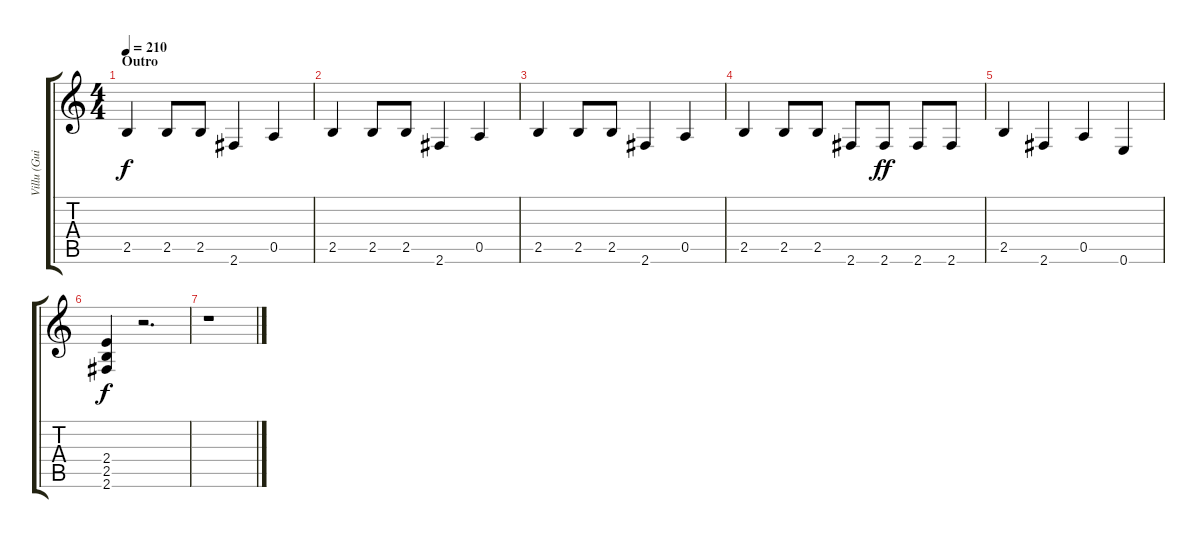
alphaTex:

\track ("Villu (Guitar I)" "Villu (Gui") {instrument overdrivenguitar}
\staff {score tabs}
\tuning (E4 B3 G3 D3 A2 E2) {hide}
\ts (4 4)
\section ("" "Outro")
\tempo 210
\clef g2
\ks c
2.5.4{dy f} 2.5.8 2.5.8 2.6.4 0.5.4 |
2.5.4 2.5.8 2.5.8 2.6.4 0.5.4 |
2.5.4 2.5.8 2.5.8 2.6.4 0.5.4 |
2.5.4 2.5.8 2.5.8 2.6.8 2.6.8{dy ff} 2.6.8 2.6.8 |
2.5.4 2.6.4 0.5.4 0.6.4 |
(2.4 2.5 2.6).4{dy f} r.2{d} |
r.1
